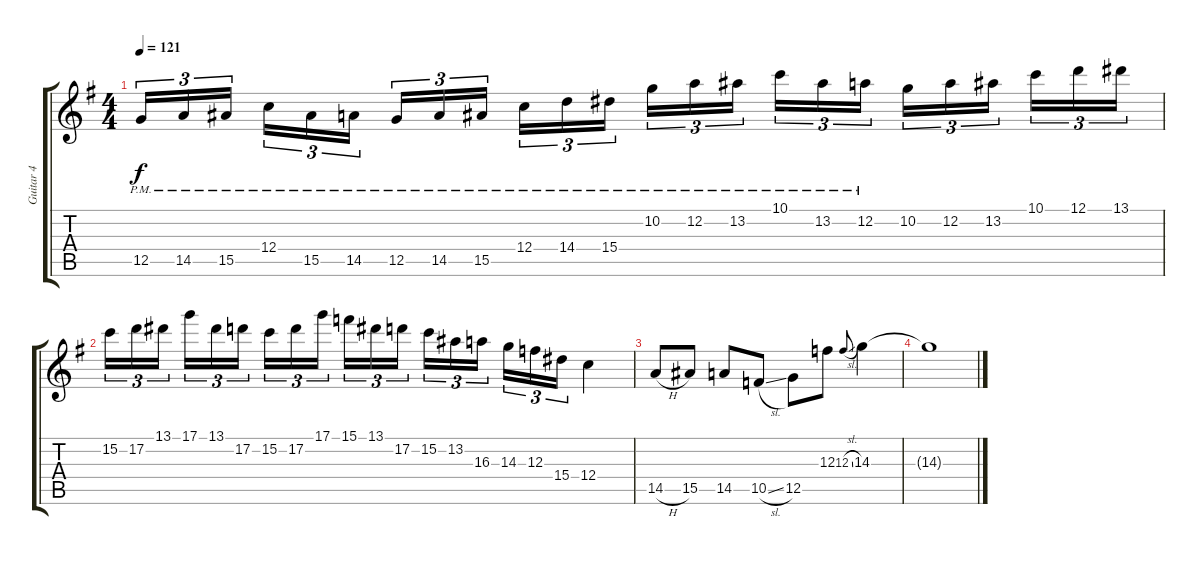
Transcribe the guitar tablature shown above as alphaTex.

\track ("Guitar 4" "Guitar 4") {instrument distortionguitar}
\staff {score tabs}
\tuning (D4 A3 F3 C3 G2 D2) {hide}
\ts (4 4)
\tempo 121
\clef g2
\ks g
12.5{pm}.16{tu (3 2) dy f} 14.5{pm}.16{tu (3 2)} 15.5{pm}.16{tu (3 2) beam splitsecondary} 12.4{pm}.16{tu (3 2)} 15.5{pm}.16{tu (3 2)} 14.5{pm}.16{tu (3 2)} 12.5{pm}.16{tu (3 2)} 14.5{pm}.16{tu (3 2)} 15.5{pm}.16{tu (3 2) beam splitsecondary} 12.4{pm}.16{tu (3 2)} 14.4{pm}.16{tu (3 2)} 15.4{pm}.16{tu (3 2)} 10.2{pm}.16{tu (3 2)} 12.2{pm}.16{tu (3 2)} 13.2{pm}.16{tu (3 2) beam splitsecondary} 10.1{pm}.16{tu (3 2)} 13.2{pm}.16{tu (3 2)} 12.2{pm}.16{tu (3 2)} 10.2.16{tu (3 2)} 12.2.16{tu (3 2)} 13.2.16{tu (3 2) beam splitsecondary} 10.1.16{tu (3 2)} 12.1.16{tu (3 2)} 13.1.16{tu (3 2)} |
15.2.16{tu (3 2)} 17.2.16{tu (3 2)} 13.1.16{tu (3 2) beam splitsecondary} 17.1.16{tu (3 2)} 13.1.16{tu (3 2)} 17.2.16{tu (3 2)} 15.2.16{tu (3 2)} 17.2.16{tu (3 2)} 17.1.16{tu (3 2) beam splitsecondary} 15.1.16{tu (3 2)} 13.1.16{tu (3 2)} 17.2.16{tu (3 2)} 15.2.16{tu (3 2)} 13.2.16{tu (3 2)} 16.3.16{tu (3 2) beam splitsecondary} 14.3.16{tu (3 2)} 12.3.16{tu (3 2)} 15.4.16{tu (3 2)} 12.4.4 |
14.5{h}.8 15.5.8 14.5.8 10.5{sl}.8 12.5.8 12.3.8 12.3{sl}.8{gr onbeat} 14.3.4 |
14.3{t}.1
